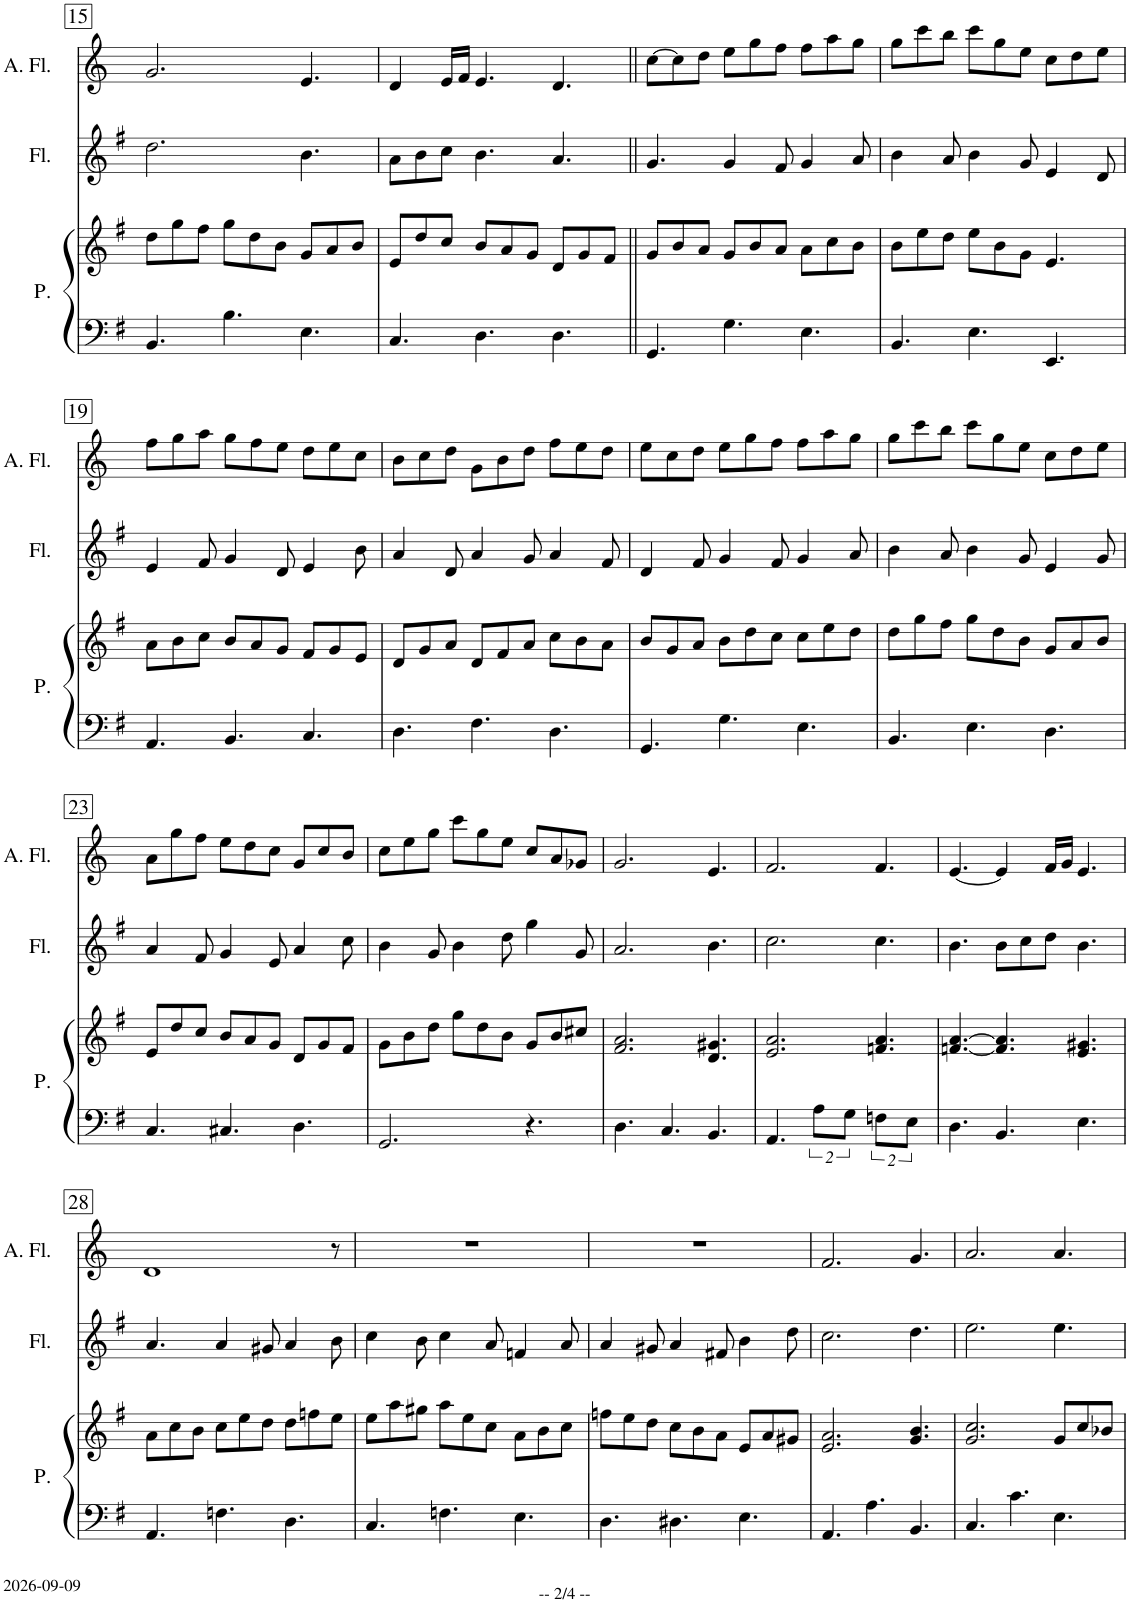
**kern	**kern	**kern	**kern
*part3	*part3	*part2	*part1
*staff4	*staff3	*staff2	*staff1
*I"Piano	*	*I"Flute	*I"Alto Flute
*I'P.	*	*I'Fl.	*I'A. Fl.
!!LO:PB:g=z
*clefF4	*clefG2	*clefG2	*clefG2
*	*	*	*Trd3c5
*k[f#]	*k[f#]	*k[f#]	*k[]
*M9/8	*M9/8	*M9/8	*M9/8
=15	=15	=15	=15
4.BB/	8dd\L	2.dd\	2.g/
.	8gg\	.	.
.	8ff#\J	.	.
4.B\	8gg\L	.	.
.	8dd\	.	.
.	8b\J	.	.
4.E\	8g/L	4.b\	4.e/
.	8a/	.	.
.	8b/J	.	.
=16	=16	=16	=16
4.C/	8e/L	8a\L	4d/
.	8dd/	8b\	.
.	8cc/J	8cc\J	16e/LL
.	.	.	16f/JJ
4.D\	8b/L	4.b\	4.e/
.	8a/	.	.
.	8g/J	.	.
4.D\	8d/L	4.a/	4.d/
.	8g/	.	.
.	8f#/J	.	.
=17||	=17||	=17||	=17||
4.GG/	8g/L	4.g/	[8cc\L
.	8b/	.	8cc\]
.	8a/J	.	8dd\J
4.G\	8g/L	4g/	8ee\L
.	8b/	.	8gg\
.	8a/J	8f#/	8ff\J
4.E\	8a\L	4g/	8ff\L
.	8cc\	.	8aa\
.	8b\J	8a/	8gg\J
=18	=18	=18	=18
4.BB/	8b\L	4b\	8gg\L
.	8ee\	.	8ccc\
.	8dd\J	8a/	8bb\J
4.E\	8ee\L	4b\	8ccc\L
.	8b\	.	8gg\
.	8g\J	8g/	8ee\J
4.EE/	4.e/	4e/	8cc\L
.	.	.	8dd\
.	.	8d/	8ee\J
!!LO:LB:g=z
=19	=19	=19	=19
4.AA/	8a\L	4e/	8ff\L
.	8b\	.	8gg\
.	8cc\J	8f#/	8aa\J
4.BB/	8b/L	4g/	8gg\L
.	8a/	.	8ff\
.	8g/J	8d/	8ee\J
4.C/	8f#/L	4e/	8dd\L
.	8g/	.	8ee\
.	8e/J	8b\	8cc\J
=20	=20	=20	=20
4.D\	8d/L	4a/	8b\L
.	8g/	.	8cc\
.	8a/J	8d/	8dd\J
4.F#\	8d/L	4a/	8g\L
.	8f#/	.	8b\
.	8a/J	8g/	8dd\J
4.D\	8cc\L	4a/	8ff\L
.	8b\	.	8ee\
.	8a\J	8f#/	8dd\J
=21	=21	=21	=21
4.GG/	8b/L	4d/	8ee\L
.	8g/	.	8cc\
.	8a/J	8f#/	8dd\J
4.G\	8b\L	4g/	8ee\L
.	8dd\	.	8gg\
.	8cc\J	8f#/	8ff\J
4.E\	8cc\L	4g/	8ff\L
.	8ee\	.	8aa\
.	8dd\J	8a/	8gg\J
=22	=22	=22	=22
4.BB/	8dd\L	4b\	8gg\L
.	8gg\	.	8ccc\
.	8ff#\J	8a/	8bb\J
4.E\	8gg\L	4b\	8ccc\L
.	8dd\	.	8gg\
.	8b\J	8g/	8ee\J
4.D\	8g/L	4e/	8cc\L
.	8a/	.	8dd\
.	8b/J	8g/	8ee\J
!!LO:LB:g=z
=23	=23	=23	=23
4.C/	8e/L	4a/	8a\L
.	8dd/	.	8gg\
.	8cc/J	8f#/	8ff\J
4.C#X/	8b/L	4g/	8ee\L
.	8a/	.	8dd\
.	8g/J	8e/	8cc\J
4.D\	8d/L	4a/	8g/L
.	8g/	.	8cc/
.	8f#/J	8cc\	8b/J
=24	=24	=24	=24
2.GG/	8g\L	4b\	8cc\L
.	8b\	.	8ee\
.	8dd\J	8g/	8gg\J
.	8gg\L	4b\	8ccc\L
.	8dd\	.	8gg\
.	8b\J	8dd\	8ee\J
4.r	8g/L	4gg\	8cc/L
.	8b/	.	8a/
.	8cc#X/J	8g/	8g-X/J
=25	=25	=25	=25
4.D\	2.f#/ 2.a/	2.a/	2.g/
4.C/	.	.	.
4.BB/	4.d/ 4.g#X/	4.b\	4.e/
=26	=26	=26	=26
4.AA/	2.e/ 2.a/	2.cc\	2.f/
16%3A\L	.	.	.
16%3G\J	.	.	.
16%3Fn\L	4.fn/ 4.a/	4.cc\	4.f/
16%3E\J	.	.	.
=27	=27	=27	=27
4.D\	[4.fn/ [4.a/	4.b\	[4.e/
4.BB/	4.f/] 4.a/]	8b\L	4e/]
.	.	8cc\	.
.	.	8dd\J	16f/LL
.	.	.	16g/JJ
4.E\	4.e/ 4.g#X/	4.b\	4.e/
!!LO:LB:g=z
=28	=28	=28	=28
4.AA/	8a\L	4.a/	1d
.	8cc\	.	.
.	8b\J	.	.
4.Fn\	8cc\L	4a/	.
.	8ee\	.	.
.	8dd\J	8g#X/	.
4.D\	8dd\L	4a/	.
.	8ffn\	.	.
.	8ee\J	8b\	8r
=29	=29	=29	=29
4.C/	8ee\L	4cc\	8%9r
.	8aa\	.	.
.	8gg#X\J	8b\	.
4.Fn\	8aa\L	4cc\	.
.	8ee\	.	.
.	8cc\J	8a/	.
4.E\	8a\L	4fn/	.
.	8b\	.	.
.	8cc\J	8a/	.
=30	=30	=30	=30
4.D\	8ffn\L	4a/	8%9r
.	8ee\	.	.
.	8dd\J	8g#X/	.
4.D#X\	8cc\L	4a/	.
.	8b\	.	.
.	8a\J	8f#X/	.
4.E\	8e/L	4b\	.
.	8a/	.	.
.	8g#X/J	8dd\	.
=31	=31	=31	=31
4.AA/	2.e/ 2.a/	2.cc\	2.f/
4.A\	.	.	.
4.BB/	4.g/ 4.b/	4.dd\	4.g/
=32	=32	=32	=32
4.C/	2.g/ 2.cc/	2.ee\	2.a/
4.c\	.	.	.
4.E\	8g/L	4.ee\	4.a/
.	8cc/	.	.
.	8b-X/J	.	.
=	=	=	=
*-	*-	*-	*-
